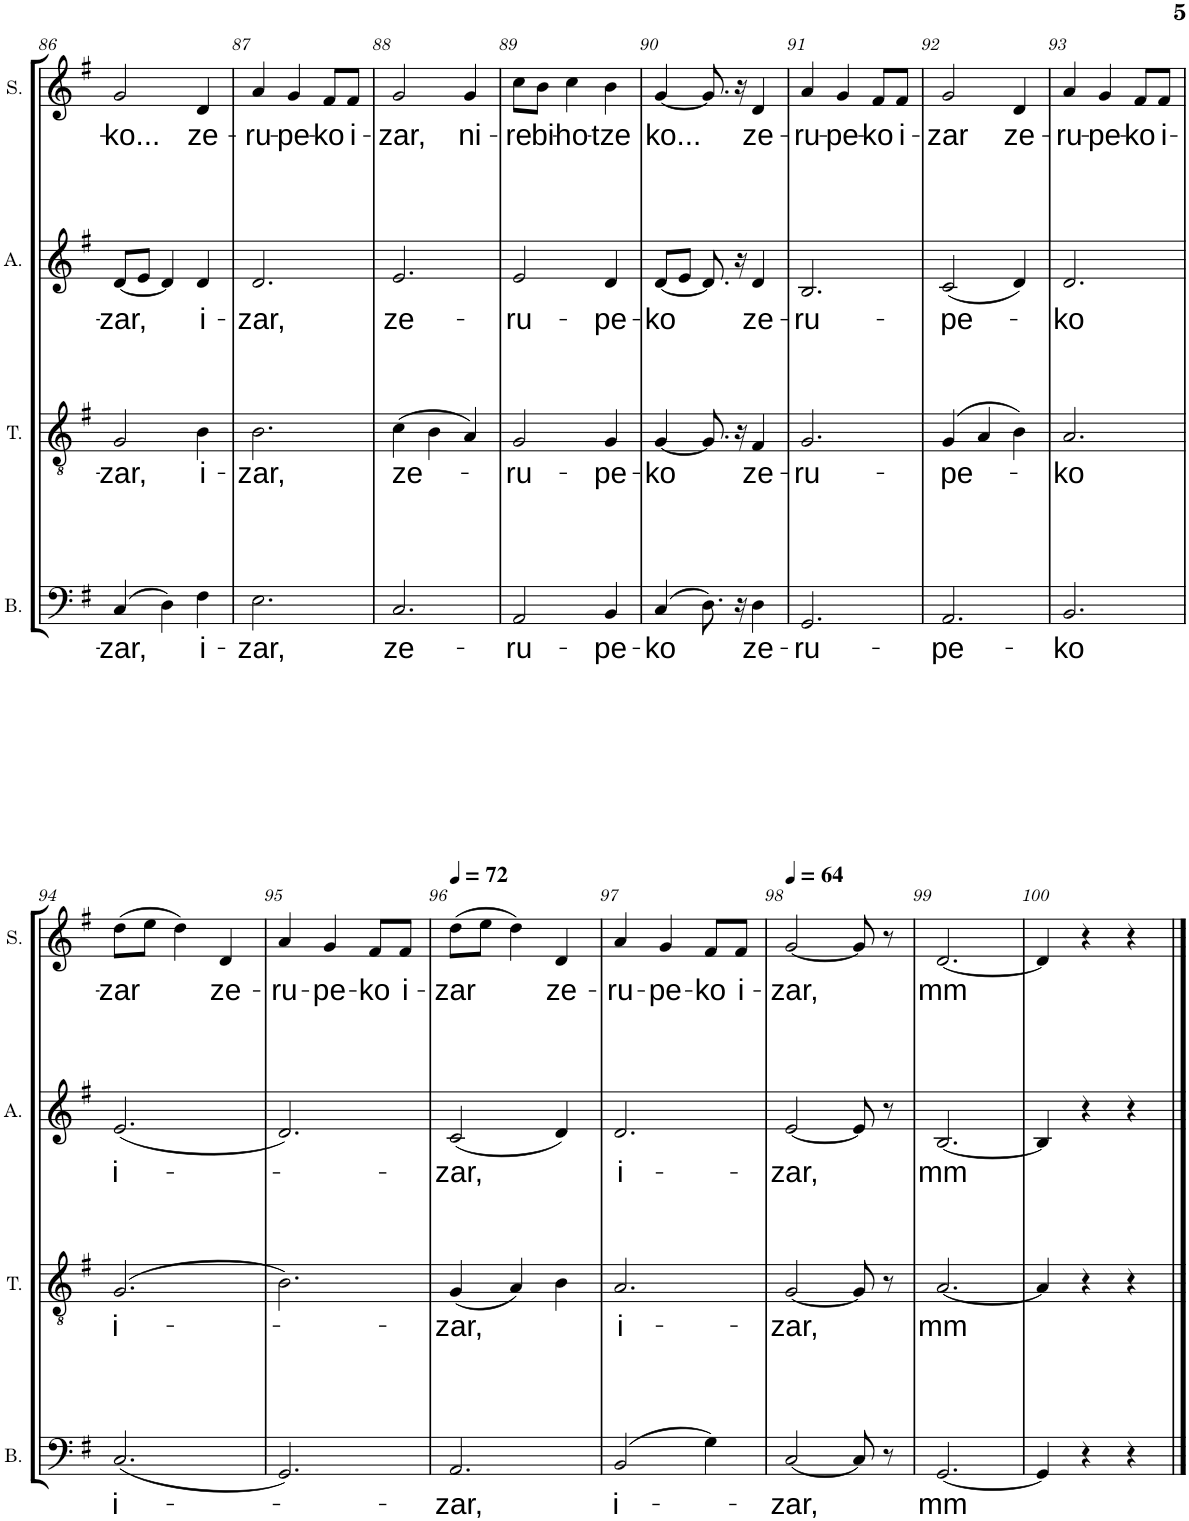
**kern	**text	**kern	**text	**kern	**text	**kern	**text
*part4	*part4	*part3	*part3	*part2	*part2	*part1	*part1
*staff4	*staff4	*staff3	*staff3	*staff2	*staff2	*staff1	*staff1
*I"Basse	*	*I"Tenor	*	*I"Alto	*	*I"Soprano	*
*I'B.	*	*I'T.	*	*I'A.	*	*I'S.	*
!!LO:PB:g=z
*clefF4	*	*clefGv2	*	*clefG2	*	*clefG2	*
*k[f#]	*	*k[f#]	*	*k[f#]	*	*k[f#]	*
*M3/4	*	*M3/4	*	*M3/4	*	*M3/4	*
=86	=86	=86	=86	=86	=86	=86	=86
!	!LO:LY:b	!	!LO:LY:b	!	!LO:LY:b	!	!LO:LY:b
(4C/	-zar,	2G/	-zar,	[8d/L	-zar,	2g/	-ko...
.	.	.	.	8e/J	.	.	.
4D\)	.	.	.	4d/]	.	.	.
!	!LO:LY:b	!	!LO:LY:b	!	!LO:LY:b	!	!LO:LY:b
4F#\	i-	4B\	i-	4d/	i-	4d/	ze-
=87	=87	=87	=87	=87	=87	=87	=87
!	!LO:LY:b	!	!LO:LY:b	!	!LO:LY:b	!	!LO:LY:b
2.E\	-zar,	2.B\	-zar,	2.d/	-zar,	4a/	-ru-
!	!	!	!	!	!	!	!LO:LY:b
.	.	.	.	.	.	4g/	-pe-
!	!	!	!	!	!	!	!LO:LY:b
.	.	.	.	.	.	8f#/L	-ko
!	!	!	!	!	!	!	!LO:LY:b
.	.	.	.	.	.	8f#/J	i-
=88	=88	=88	=88	=88	=88	=88	=88
!	!LO:LY:b	!	!LO:LY:b	!	!LO:LY:b	!	!LO:LY:b
2.C/	ze-	(4c\	ze-	2.e/	ze-	2g/	-zar,
.	.	4B\	.	.	.	.	.
!	!	!	!	!	!	!	!LO:LY:b
.	.	4A/)	.	.	.	4g/	ni-
=89	=89	=89	=89	=89	=89	=89	=89
!	!LO:LY:b	!	!LO:LY:b	!	!LO:LY:b	!	!LO:LY:b
2AA/	-ru-	2G/	ru-	2e/	-ru-	8cc\L	-re
!	!	!	!	!	!	!	!LO:LY:b
.	.	.	.	.	.	8b\J	bi-
!	!	!	!	!	!	!	!LO:LY:b
.	.	.	.	.	.	4cc\	-ho-
!	!LO:LY:b	!	!LO:LY:b	!	!LO:LY:b	!	!LO:LY:b
4BB/	-pe-	4G/	-pe-	4d/	-pe-	4b\	-tze
=90	=90	=90	=90	=90	=90	=90	=90
!	!LO:LY:b	!	!LO:LY:b	!	!LO:LY:b	!	!LO:LY:b
(4C/	-ko	[4G/	-ko	[8d/L	-ko	[4g/	ko...
.	.	.	.	8e/J	.	.	.
8.D\)	.	8.G/]	.	8.d/]	.	8.g/]	.
16r	.	16r	.	16r	.	16r	.
!	!LO:LY:b	!	!LO:LY:b	!	!LO:LY:b	!	!LO:LY:b
4D\	ze-	4F#/	ze-	4d/	ze-	4d/	ze-
=91	=91	=91	=91	=91	=91	=91	=91
!	!LO:LY:b	!	!LO:LY:b	!	!LO:LY:b	!	!LO:LY:b
2.GG/	-ru-	2.G/	-ru-	2.B/	-ru-	4a/	-ru-
!	!	!	!	!	!	!	!LO:LY:b
.	.	.	.	.	.	4g/	-pe-
!	!	!	!	!	!	!	!LO:LY:b
.	.	.	.	.	.	8f#/L	-ko
!	!	!	!	!	!	!	!LO:LY:b
.	.	.	.	.	.	8f#/J	i-
=92	=92	=92	=92	=92	=92	=92	=92
!	!LO:LY:b	!	!LO:LY:b	!	!LO:LY:b	!	!LO:LY:b
2.AA/	-pe-	(4G/	-pe-	(2c/	-pe-	2g/	-zar
.	.	4A/	.	.	.	.	.
!	!	!	!	!	!	!	!LO:LY:b
.	.	4B\)	.	4d/)	.	4d/	ze-
=93	=93	=93	=93	=93	=93	=93	=93
!	!LO:LY:b	!	!LO:LY:b	!	!LO:LY:b	!	!LO:LY:b
2.BB/	-ko	2.A/	-ko	2.d/	-ko	4a/	-ru-
!	!	!	!	!	!	!	!LO:LY:b
.	.	.	.	.	.	4g/	-pe-
!	!	!	!	!	!	!	!LO:LY:b
.	.	.	.	.	.	8f#/L	-ko
!	!	!	!	!	!	!	!LO:LY:b
.	.	.	.	.	.	8f#/J	i-
!!LO:LB:g=z
=94	=94	=94	=94	=94	=94	=94	=94
!	!LO:LY:b	!	!LO:LY:b	!	!LO:LY:b	!	!LO:LY:b
(2.C/	i-	(2.G/	i-	(2.e/	i-	(8dd\L	-zar
.	.	.	.	.	.	8ee\J	.
.	.	.	.	.	.	4dd\)	.
!	!	!	!	!	!	!	!LO:LY:b
.	.	.	.	.	.	4d/	ze-
=95	=95	=95	=95	=95	=95	=95	=95
!	!	!	!	!	!	!	!LO:LY:b
2.GG/)	.	2.B\)	.	2.d/)	.	4a/	-ru-
!	!	!	!	!	!	!	!LO:LY:b
.	.	.	.	.	.	4g/	-pe-
!	!	!	!	!	!	!	!LO:LY:b
.	.	.	.	.	.	8f#/L	-ko
!	!	!	!	!	!	!	!LO:LY:b
.	.	.	.	.	.	8f#/J	i-
=96	=96	=96	=96	=96	=96	=96	=96
*	*	*	*	*	*	*MM72	*
!	!LO:LY:b	!	!LO:LY:b	!	!LO:LY:b	!	!LO:LY:b
2.AA/	-zar,	(4G/	-zar,	(2c/	-zar,	(8dd\L	-zar
.	.	.	.	.	.	8ee\J	.
.	.	4A/)	.	.	.	4dd\)	.
!	!	!	!	!	!	!	!LO:LY:b
.	.	4B\	.	4d/)	.	4d/	ze-
=97	=97	=97	=97	=97	=97	=97	=97
!	!LO:LY:b	!	!LO:LY:b	!	!LO:LY:b	!	!LO:LY:b
(2BB/	i-	2.A/	i-	2.d/	i-	4a/	-ru-
!	!	!	!	!	!	!	!LO:LY:b
.	.	.	.	.	.	4g/	-pe-
!	!	!	!	!	!	!	!LO:LY:b
4G\)	.	.	.	.	.	8f#/L	-ko
!	!	!	!	!	!	!	!LO:LY:b
.	.	.	.	.	.	8f#/J	i-
=98	=98	=98	=98	=98	=98	=98	=98
*	*	*	*	*	*	*MM64	*
!	!LO:LY:b	!	!LO:LY:b	!	!LO:LY:b	!	!LO:LY:b
[2C/	-zar,	[2G/	-zar,	[2e/	-zar,	[2g/	-zar,
8C/]	.	8G/]	.	8e/]	.	8g/]	.
8r	.	8r	.	8r	.	8r	.
=99	=99	=99	=99	=99	=99	=99	=99
!	!LO:LY:b	!	!LO:LY:b	!	!LO:LY:b	!	!LO:LY:b
[2.GG/	mm	[2.A/	mm	[2.B/	mm	[2.d/	mm
=100	=100	=100	=100	=100	=100	=100	=100
4GG/]	.	4A/]	.	4B/]	.	4d/]	.
4r	.	4r	.	4r	.	4r	.
4r	.	4r	.	4r	.	4r	.
==	==	==	==	==	==	==	==
*-	*-	*-	*-	*-	*-	*-	*-
